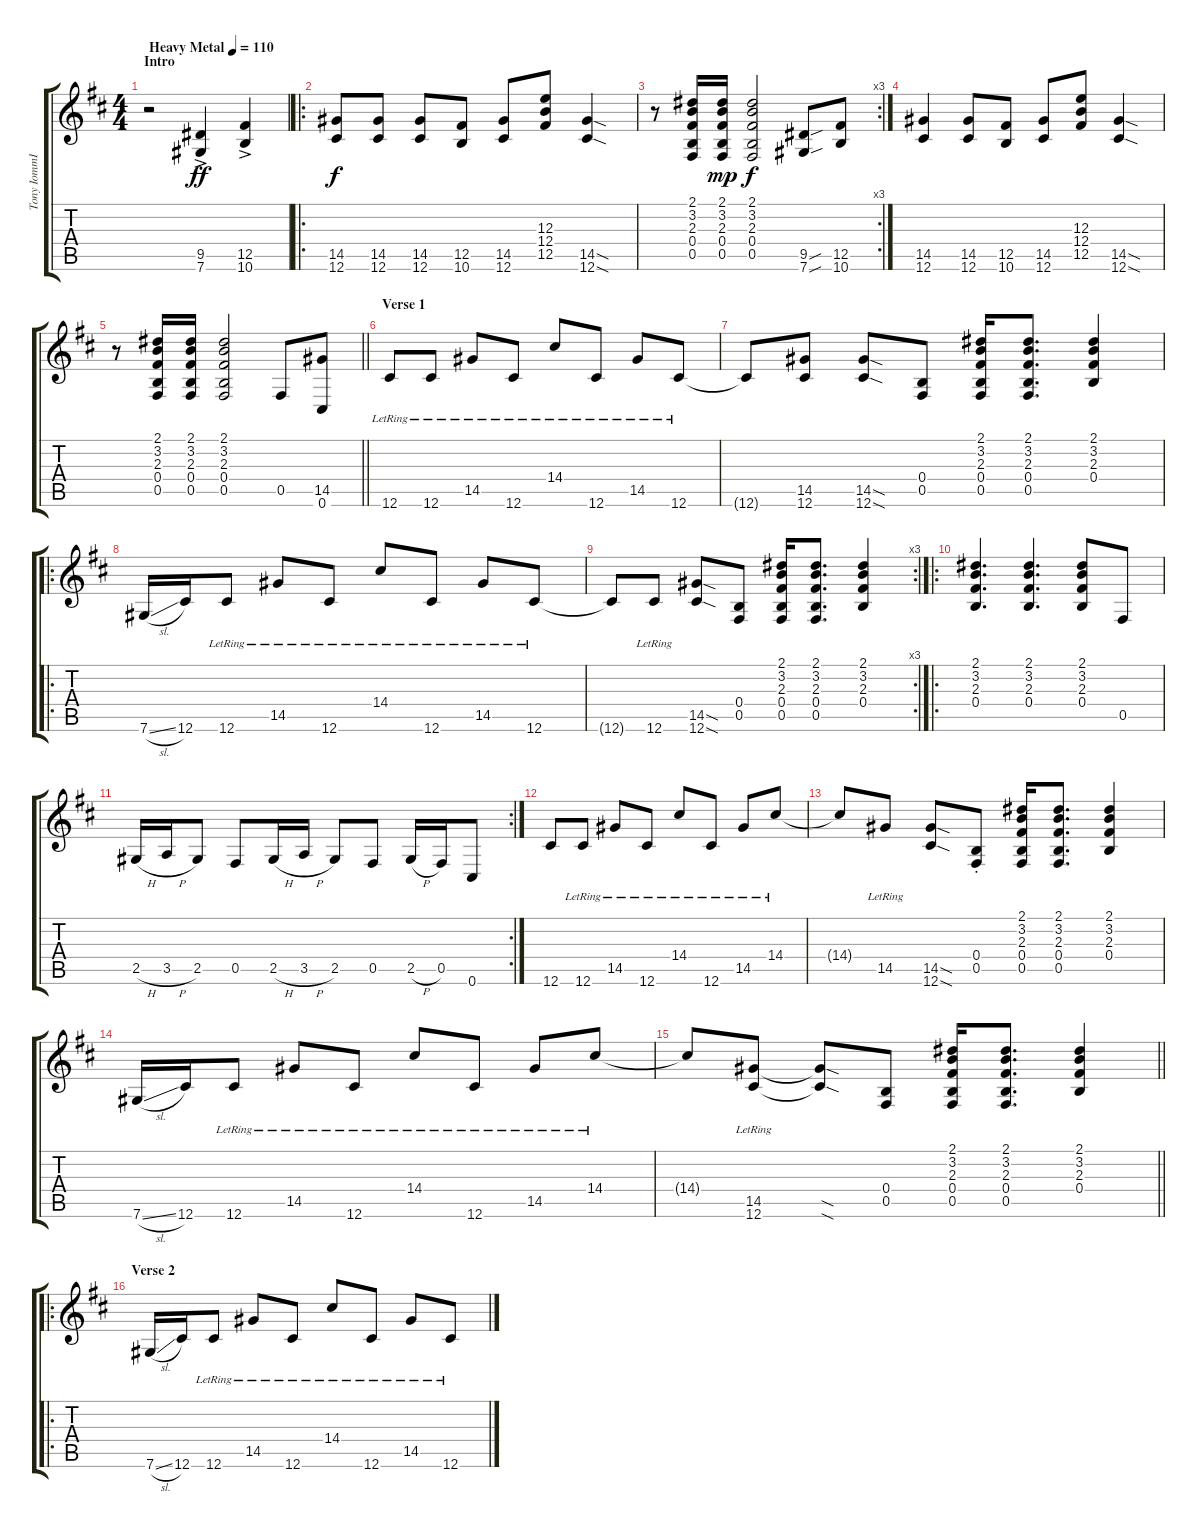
\track ("Tony IommI Rhythm" "Tony IommI") {instrument distortionguitar}
\staff {score tabs}
\tuning (Db4 Ab3 E3 B2 Gb2 Db2) {hide}
\ts (4 4)
\section ("" "Intro")
\tempo (110 "Heavy Metal")
\clef g2
\ks d
r.2{dy ff instrument distortionguitar} (9.5{ac} 7.6{ac}).4 (12.5{ac} 10.6{ac}).4 |
\ro
(14.5 12.6).8{dy f} (14.5 12.6).8 (14.5 12.6).8 (12.5 10.6).8 (14.5 12.6).8 (12.3 12.4 12.5).8 (14.5{sod} 12.6{sod}).4 |
\rc 3
r.8 (2.1 3.2 2.3 0.4 0.5).16 (2.1 3.2 2.3 0.4 0.5).16{dy mp} (2.1 3.2 2.3 0.4 0.5).2{dy f} (9.5{sou} 7.6{sou}).8 (12.5 10.6).8 |
(14.5 12.6).4 (14.5 12.6).8 (12.5 10.6).8 (14.5 12.6).8 (12.3 12.4 12.5).8 (14.5{sod} 12.6{sod}).4 |
\barLineRight lightlight
r.8 (2.1 3.2 2.3 0.4 0.5).16 (2.1 3.2 2.3 0.4 0.5).16 (2.1 3.2 2.3 0.4 0.5).2 0.5.8 (14.5 0.6).8 |
\section ("" "Verse 1")
12.6{lr}.8 12.6{lr}.8 14.5{lr}.8 12.6{lr}.8 14.4{lr}.8 12.6{lr}.8 14.5{lr}.8 12.6{lr}.8 |
12.6{t}.8 (14.5 12.6).8 (14.5{sod} 12.6{sod}).8 (0.4 0.5).8 (2.1 3.2 2.3 0.4 0.5).16 (2.1 3.2 2.3 0.4 0.5).8{d} (2.1 3.2 2.3 0.4).4 |
\ro
7.6{sl}.16 12.6.16 12.6{lr}.8 14.5{lr}.8 12.6{lr}.8 14.4{lr}.8 12.6{lr}.8 14.5{lr}.8 12.6{lr}.8 |
\rc 3
12.6{t}.8 12.6{lr}.8 (14.5{sod} 12.6{sod}).8 (0.4 0.5).8 (2.1 3.2 2.3 0.4 0.5).16 (2.1 3.2 2.3 0.4 0.5).8{d} (2.1 3.2 2.3 0.4).4 |
\ro
(2.1 3.2 2.3 0.4).4{d} (2.1 3.2 2.3 0.4).4{d} (2.1 3.2 2.3 0.4).8 0.5.8 |
\rc 2
2.5{h}.16 3.5{h}.16 2.5.8 0.5.8 2.5{h}.16 3.5{h}.16 2.5.8 0.5.8 2.5{h}.16 0.5.16 0.6.8 |
12.6.8 12.6{lr}.8 14.5{lr}.8 12.6{lr}.8 14.4{lr}.8 12.6{lr}.8 14.5{lr}.8 14.4{lr}.8 |
14.4{t}.8 14.5{lr}.8 (14.5{sod} 12.6{sod}).8 (0.4{st} 0.5{st}).8 (2.1 3.2 2.3 0.4 0.5).16 (2.1 3.2 2.3 0.4 0.5).8{d} (2.1 3.2 2.3 0.4).4 |
7.6{sl}.16 12.6.16 12.6{lr}.8 14.5{lr}.8 12.6{lr}.8 14.4{lr}.8 12.6{lr}.8 14.5{lr}.8 14.4{lr}.8 |
\barLineRight lightlight
14.4{t}.8 (14.5{lr} 12.6{lr}).8 (14.5{sod t} 12.6{sod t}).8 (0.4 0.5).8 (2.1 3.2 2.3 0.4 0.5).16 (2.1 3.2 2.3 0.4 0.5).8{d} (2.1 3.2 2.3 0.4).4 |
\ro
\section ("" "Verse 2")
7.6{sl}.16 12.6.16 12.6{lr}.8 14.5{lr}.8 12.6{lr}.8 14.4{lr}.8 12.6{lr}.8 14.5{lr}.8 12.6{lr}.8
